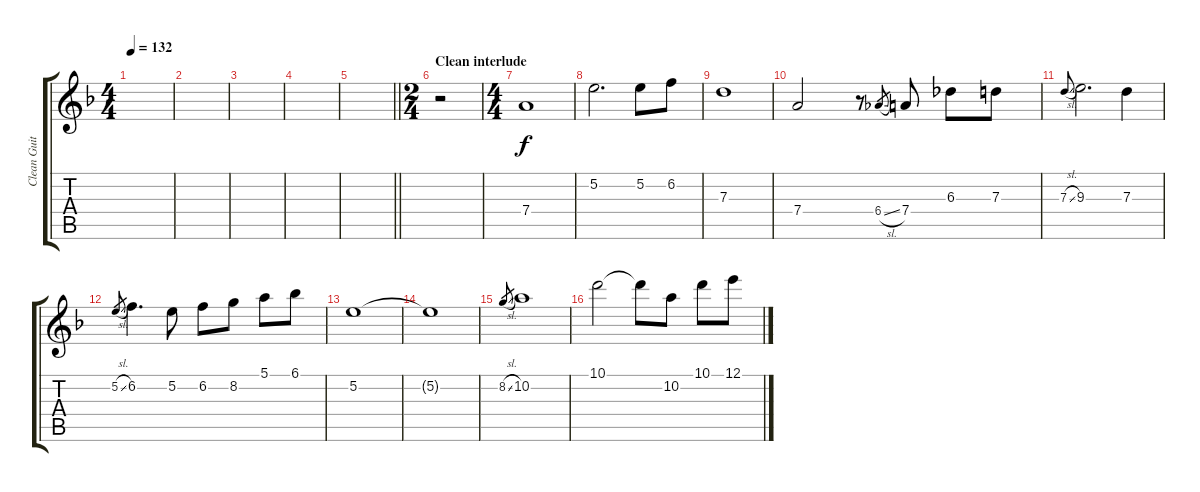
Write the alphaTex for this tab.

\track ("Clean Guitar" "Clean Guit") {instrument electricguitarjazz}
\staff {score tabs}
\tuning (E4 B3 G3 D3 A2 D2) {hide}
\ts (4 4)
\tempo 132
\clef g2
\ks dminor
|
|
|
|
\barLineRight lightlight
|
\ts (2 4)
\section ("" "Clean interlude")
r.2 |
\ts (4 4)
7.4.1 |
5.2.2{d} 5.2.8 6.2.8 |
7.3.1 |
7.4.2 r.8 6.4{sl}.8{gr} 7.4.8 6.3.8 7.3.8 |
7.3{sl}.8{gr onbeat} 9.3.2{d} 7.3.4 |
5.2{sl}.8{gr} 6.2.4{d} 5.2.8 6.2.8 8.2.8 5.1.8 6.1.8 |
5.2.1 |
5.2{t}.1 |
8.2{sl}.8{gr} 10.2.1 |
10.1.2 10.1{t}.8 10.2.8 10.1.8 12.1.8
